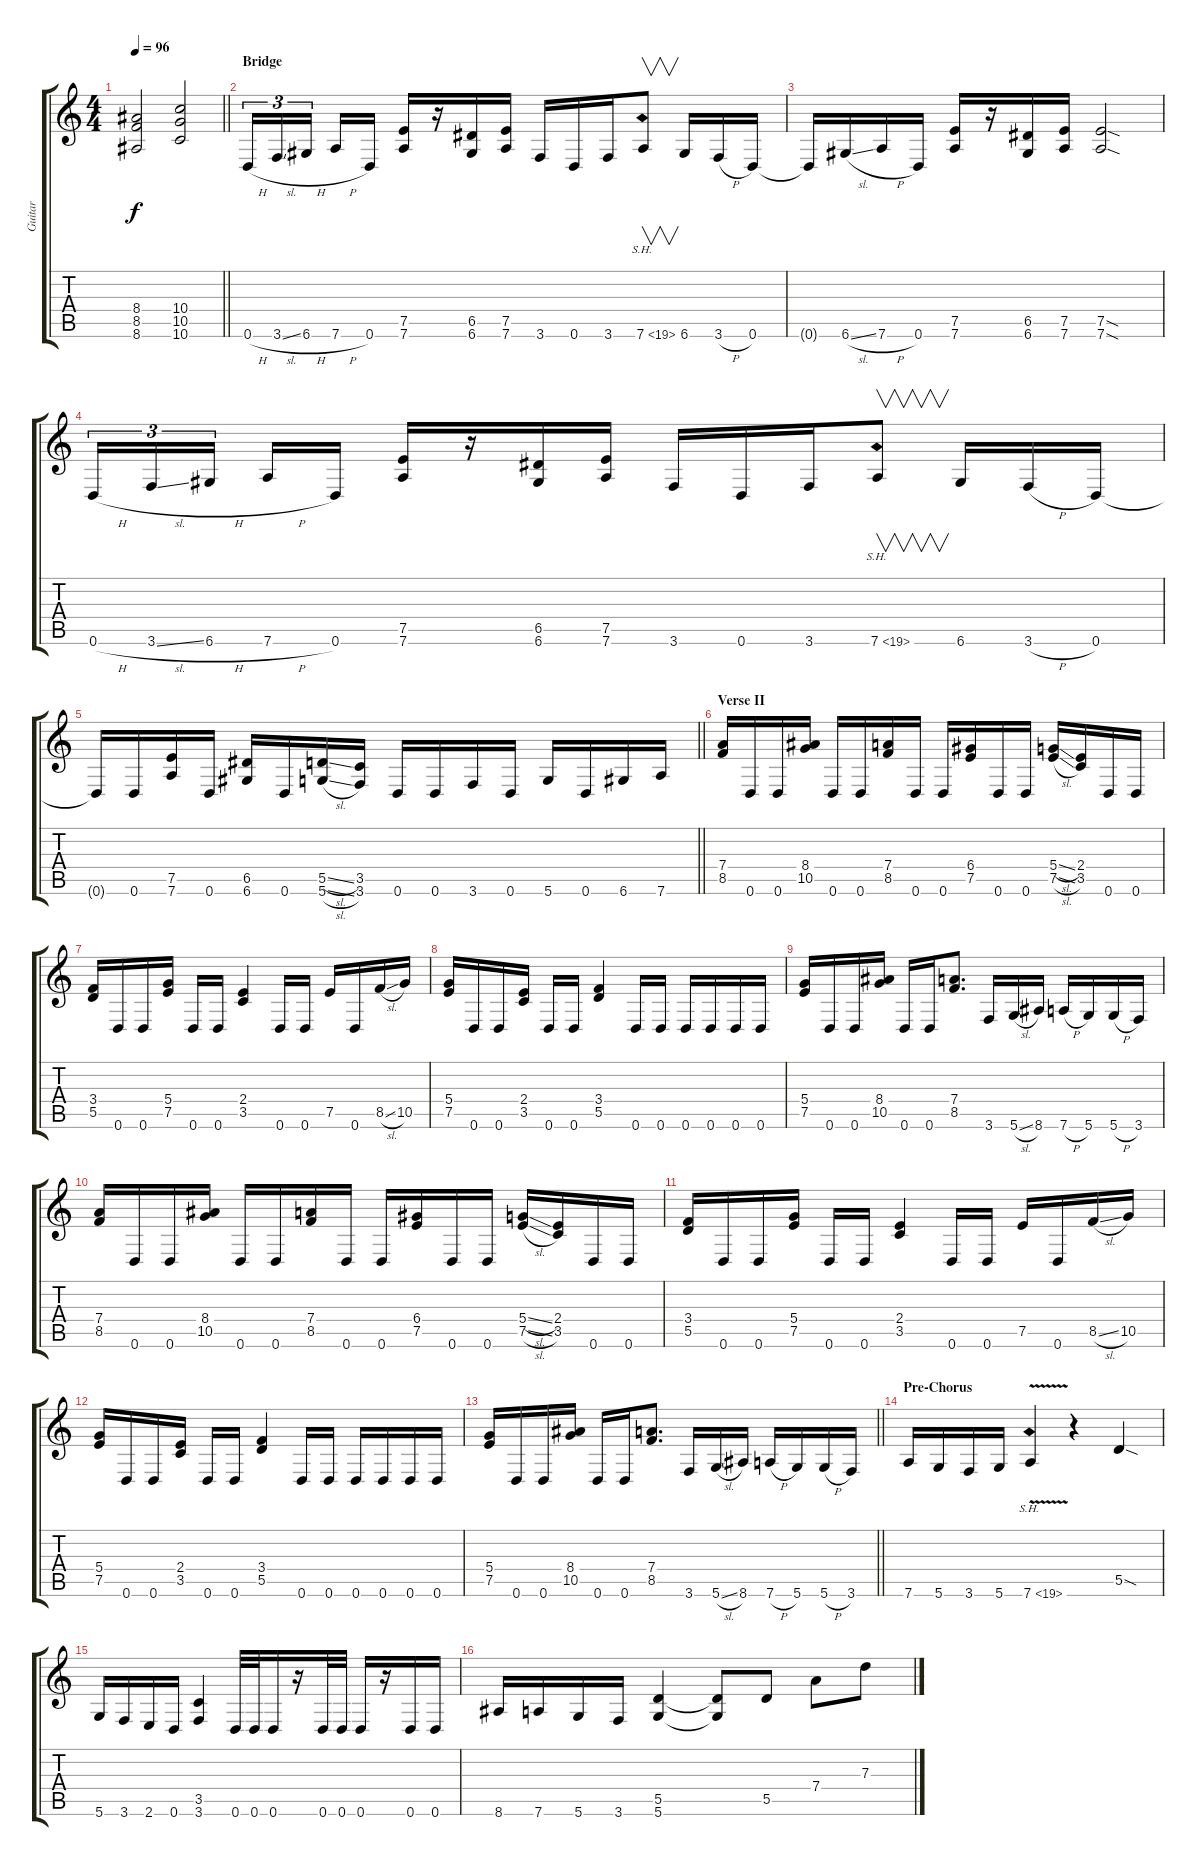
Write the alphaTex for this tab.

\track ("Guitar" "Guitar") {instrument distortionguitar}
\staff {score tabs}
\tuning (E4 B3 G3 D3 A2 D2) {hide}
\ts (4 4)
\tempo 96
\clef g2
\barLineRight lightlight
\ks c
(8.4 8.5 8.6).2{dy f} (10.4 10.5 10.6).2 |
\section ("" "Bridge")
0.6{h}.16{tu (3 2)} 3.6{sl}.16{tu (3 2)} 6.6{h}.16{tu (3 2) beam splitsecondary} 7.6{h}.16 0.6.16 (7.5 7.6).16 r.16 (6.5 6.6).16 (7.5 7.6).16 3.6.16 0.6.16 3.6.16 7.6{sh 12}.8{v} 6.6.16 3.6{h}.16 0.6.16 |
0.6{t}.16 6.6{sl}.16 7.6{h}.16 0.6.16 (7.5 7.6).16 r.16 (6.5 6.6).16 (7.5 7.6).16 (7.5{sod} 7.6{sod}).2 |
0.6{h}.16{tu (3 2)} 3.6{sl}.16{tu (3 2)} 6.6{h}.16{tu (3 2) beam splitsecondary} 7.6{h}.16 0.6.16 (7.5 7.6).16 r.16 (6.5 6.6).16 (7.5 7.6).16 3.6.16 0.6.16 3.6.16 7.6{sh 12}.8{v} 6.6.16 3.6{h}.16 0.6.16 |
\barLineRight lightlight
0.6{t}.16 0.6.16 (7.5 7.6).16 0.6.16 (6.5 6.6).16 0.6.16 (5.5{sl} 5.6{sl}).16 (3.5 3.6).16 0.6.16 0.6.16 3.6.16 0.6.16 5.6.16 0.6.16 6.6.16 7.6.16 |
\section ("" "Verse II")
(7.4 8.5).16 0.6.16 0.6.16 (8.4 10.5).16 0.6.16 0.6.16 (7.4 8.5).16 0.6.16 0.6.16 (6.4 7.5).16 0.6.16 0.6.16 (5.4{sl} 7.5{sl}).16 (2.4 3.5).16 0.6.16 0.6.16 |
(3.4 5.5).16 0.6.16 0.6.16 (5.4 7.5).16 0.6.16 0.6.16 (2.4 3.5).4 0.6.16 0.6.16 7.5.16 0.6.16 8.5{sl}.16 10.5.16 |
(5.4 7.5).16 0.6.16 0.6.16 (2.4 3.5).16 0.6.16 0.6.16 (3.4 5.5).4 0.6.16 0.6.16 0.6.16 0.6.16 0.6.16 0.6.16 |
(5.4 7.5).16 0.6.16 0.6.16 (8.4 10.5).16 0.6.16 0.6.16 (7.4 8.5).8{d} 3.6.16 5.6{sl}.16 8.6.16 7.6{h}.16 5.6.16 5.6{h}.16 3.6.16 |
(7.4 8.5).16 0.6.16 0.6.16 (8.4 10.5).16 0.6.16 0.6.16 (7.4 8.5).16 0.6.16 0.6.16 (6.4 7.5).16 0.6.16 0.6.16 (5.4{sl} 7.5{sl}).16 (2.4 3.5).16 0.6.16 0.6.16 |
(3.4 5.5).16 0.6.16 0.6.16 (5.4 7.5).16 0.6.16 0.6.16 (2.4 3.5).4 0.6.16 0.6.16 7.5.16 0.6.16 8.5{sl}.16 10.5.16 |
(5.4 7.5).16 0.6.16 0.6.16 (2.4 3.5).16 0.6.16 0.6.16 (3.4 5.5).4 0.6.16 0.6.16 0.6.16 0.6.16 0.6.16 0.6.16 |
\barLineRight lightlight
(5.4 7.5).16 0.6.16 0.6.16 (8.4 10.5).16 0.6.16 0.6.16 (7.4 8.5).8{d} 3.6.16 5.6{sl}.16 8.6.16 7.6{h}.16 5.6.16 5.6{h}.16 3.6.16 |
\section ("" "Pre-Chorus")
7.6.16 5.6.16 3.6.16 5.6.16 7.6{sh 12 v}.4 r.4 5.5{sod}.4 |
5.6.16 3.6.16 2.6.16 0.6.16 (3.5 3.6).4 0.6.32 0.6.32 0.6.16 r.16 0.6.32 0.6.32 0.6.16 r.16 0.6.16 0.6.16 |
8.6.16 7.6.16 5.6.16 3.6.16 (5.5 5.6).4 (5.5{t} 5.6{t}).8 5.5.8 7.4.8 7.3.8
